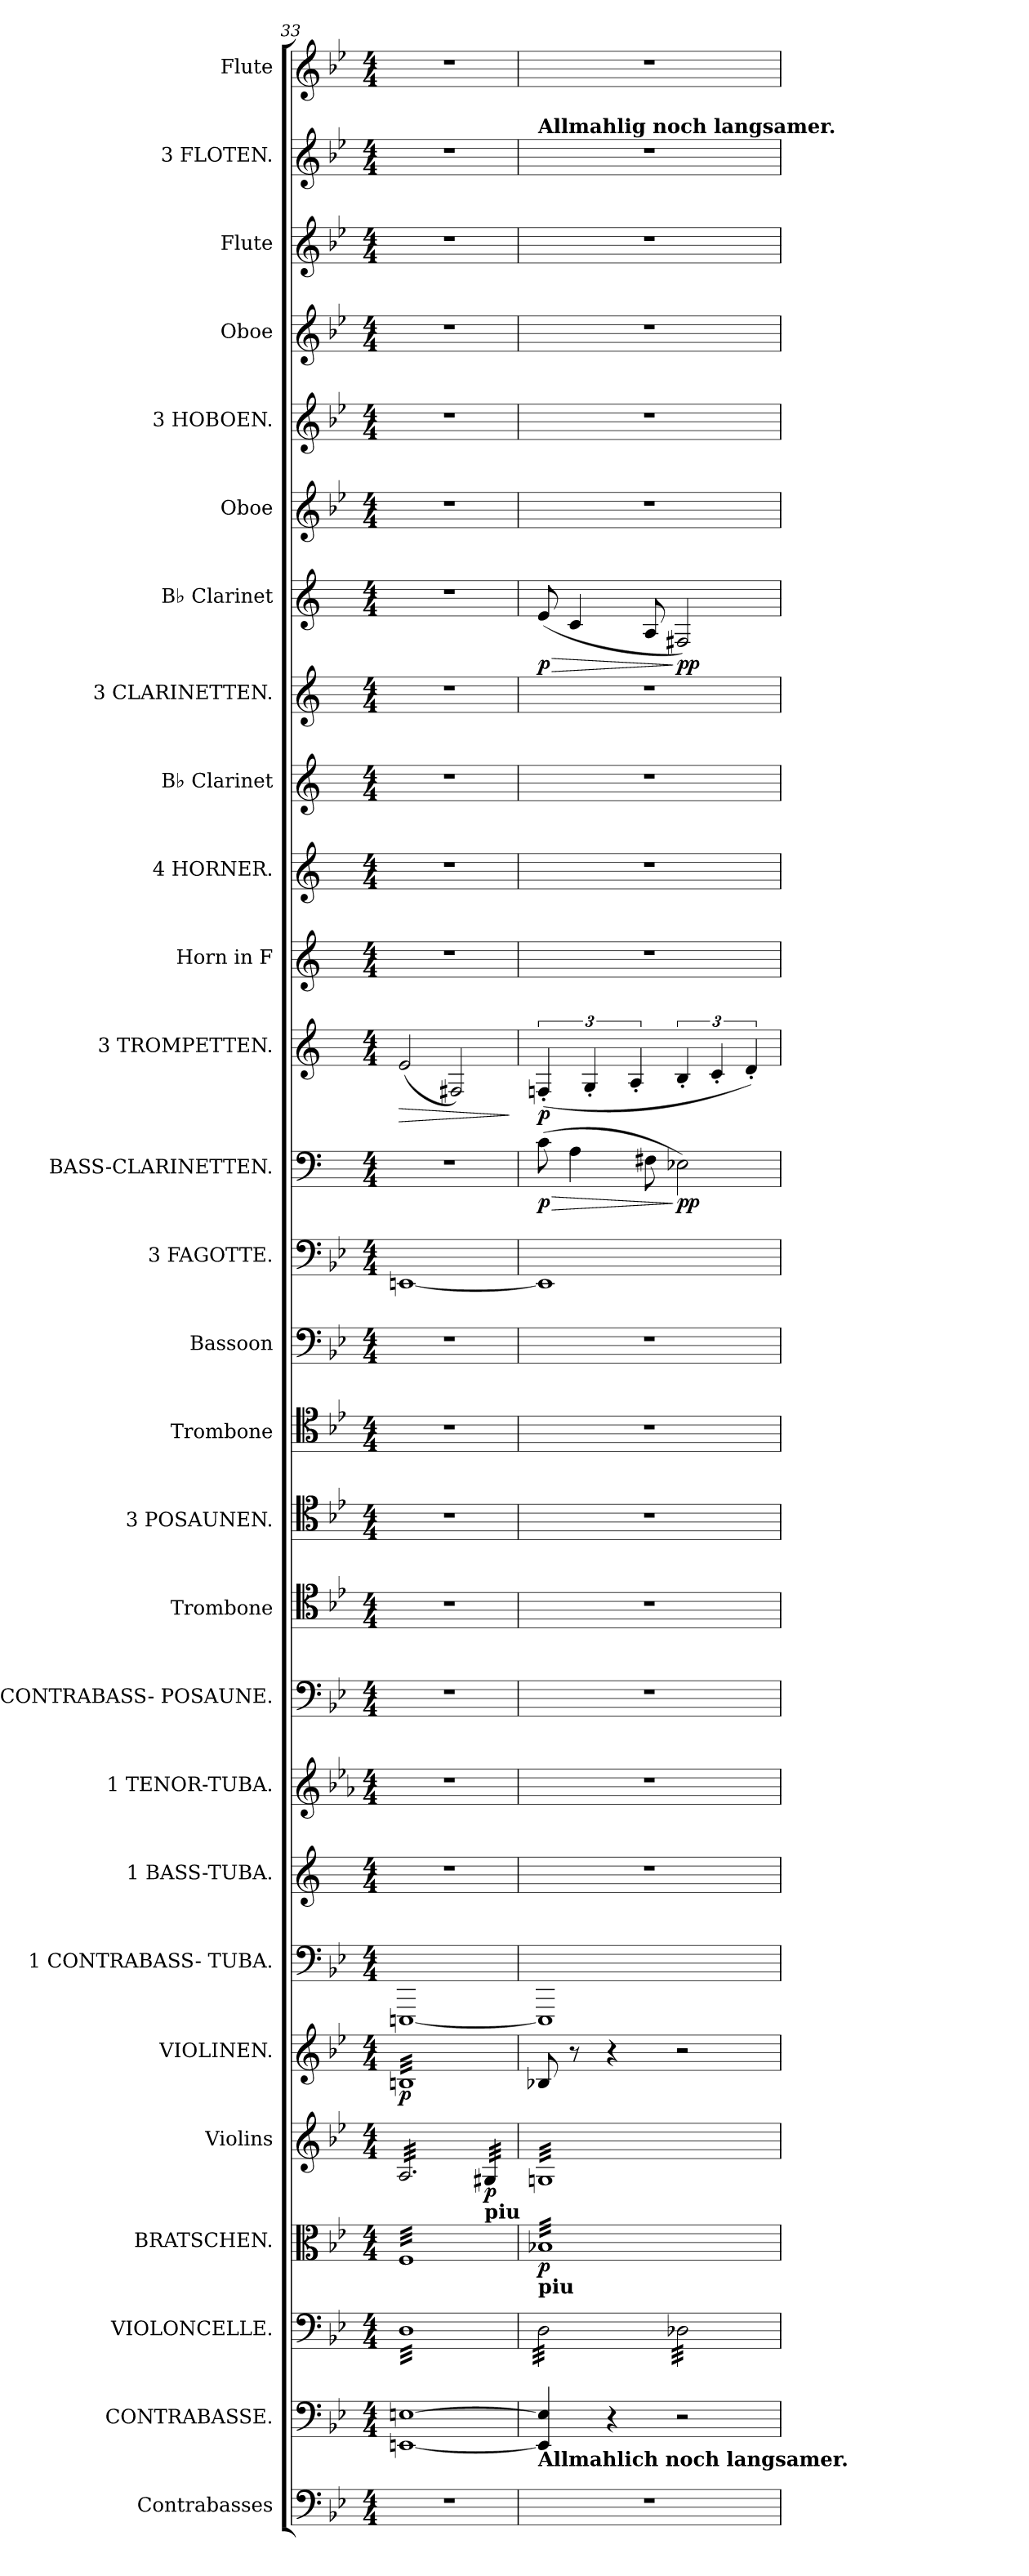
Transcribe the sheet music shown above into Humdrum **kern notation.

**kern	**kern	**kern	**kern	**dynam	**kern	**dynam	**kern	**dynam	**kern	**kern	**kern	**kern	**kern	**kern	**kern	**kern	**kern	**kern	**dynam	**kern	**dynam	**kern	**kern	**kern	**kern	**kern	**dynam	**kern	**kern	**kern	**kern	**kern	**kern
*part28	*part27	*part26	*part25	*part25	*part24	*part24	*part23	*part23	*part22	*part21	*part20	*part19	*part18	*part17	*part16	*part15	*part14	*part13	*part13	*part12	*part12	*part11	*part10	*part9	*part8	*part7	*part7	*part6	*part5	*part4	*part3	*part2	*part1
*staff28	*staff27	*staff26	*staff25	*staff25	*staff24	*staff24	*staff23	*staff23	*staff22	*staff21	*staff20	*staff19	*staff18	*staff17	*staff16	*staff15	*staff14	*staff13	*staff13	*staff12	*staff12	*staff11	*staff10	*staff9	*staff8	*staff7	*staff7	*staff6	*staff5	*staff4	*staff3	*staff2	*staff1
*I"Contrabasses	*I"CONTRABASSE.	*I"VIOLONCELLE.	*I"BRATSCHEN.	*	*I"Violins	*	*I"VIOLINEN.	*	*I"1 CONTRABASS- TUBA.	*I"1 BASS-TUBA.	*I"1 TENOR-TUBA.	*I"1 CONTRABASS- POSAUNE.	*I"Trombone	*I"3 POSAUNEN.	*I"Trombone	*I"Bassoon	*I"3 FAGOTTE.	*I"BASS-CLARINETTEN.	*	*I"3 TROMPETTEN.	*	*I"Horn in F	*I"4 HORNER.	*I"B♭ Clarinet	*I"3 CLARINETTEN.	*I"B♭ Clarinet	*	*I"Oboe	*I"3 HOBOEN.	*I"Oboe	*I"Flute	*I"3 FLOTEN.	*I"Flute
*I'Cbs.	*I'CB.	*I'Vc.	*I'Br.	*	*	*	*I'Viol.	*	*I'CB.Tub.	*I'Tba	*I'4 Tub.	*I'CB.Pos.	*	*I'Pos.2.	*	*I'Bsn	*I'3 Fag.	*I'Bs.Cl.	*	*I'Tromp.	*	*I'Hn	*I'4 Hr.	*I'Cl.3.	*I'Cl.2.	*I'Cl.1.	*	*	*I'Hob.2.	*	*I'Fl.3.	*I'Fl.2.	*I'Fl.1.
*clefF4	*clefF4	*clefF4	*clefC3	*	*clefG2	*	*clefG2	*	*clefF4	*clefG2	*clefG2	*clefF4	*clefC4	*clefC4	*clefC4	*clefF4	*clefF4	*clefF4	*	*clefG2	*	*clefG2	*clefG2	*clefG2	*clefG2	*clefG2	*	*clefG2	*clefG2	*clefG2	*clefG2	*clefG2	*clefG2
*ITrd7c12	*ITrd7c12	*	*	*	*	*	*	*	*	*	*ITrd12c21	*	*	*	*	*	*	*ITrd1c2	*	*ITrd-3c-5	*	*ITrd4c7	*ITrd4c7	*ITrd1c2	*ITrd1c2	*ITrd1c2	*	*	*	*	*	*	*
*k[b-e-]	*k[b-e-]	*k[b-e-]	*k[b-e-]	*	*k[b-e-]	*	*k[b-e-]	*	*k[b-e-]	*k[]	*k[b-e-a-]	*k[b-e-]	*k[b-e-]	*k[b-e-]	*k[b-e-]	*k[b-e-]	*k[b-e-]	*k[b-e-]	*	*k[b-]	*	*k[b-]	*k[b-]	*k[b-e-]	*k[b-e-]	*k[b-e-]	*	*k[b-e-]	*k[b-e-]	*k[b-e-]	*k[b-e-]	*k[b-e-]	*k[b-e-]
*M4/4	*M4/4	*M4/4	*M4/4	*	*M4/4	*	*M4/4	*	*M4/4	*M4/4	*M4/4	*M4/4	*M4/4	*M4/4	*M4/4	*M4/4	*M4/4	*M4/4	*	*M4/4	*	*M4/4	*M4/4	*M4/4	*M4/4	*M4/4	*	*M4/4	*M4/4	*M4/4	*M4/4	*M4/4	*M4/4
=33	=33	=33	=33	=33	=33	=33	=33	=33	=33	=33	=33	=33	=33	=33	=33	=33	=33	=33	=33	=33	=33	=33	=33	=33	=33	=33	=33	=33	=33	=33	=33	=33	=33
!	!	!	!	!	!	!	!LO:TX:b:B:t=piu	!	!	!	!	!	!	!	!	!	!	!	!	!	!	!	!	!	!	!	!	!	!	!	!	!	!
!	!	!	!	!	!	!	!	!LO:DY:b	!	!	!	!	!	!	!	!	!	!	!	!	!LO:HP:b	!	!	!	!	!	!	!	!	!	!	!	!
!	!	!	!	!	!	!	!	!	!	!	!	!	!	!	!	!	!	!	!	!	!LO:DY:n=1:b	!	!	!	!	!	!	!	!	!	!	!	!
!	!	!	!	!	!	!	!	!	!	!	!	!	!	!	!	!	!	!	!	!	!LO:DY:n=2:b	!	!	!	!	!	!	!	!	!	!	!	!
*	*	*tremolo	*	*	*	*	*	*	*	*	*	*	*	*	*	*	*	*	*	*	*	*	*	*	*	*	*	*	*	*	*	*	*
*	*	*	*tremolo	*	*	*	*	*	*	*	*	*	*	*	*	*	*	*	*	*	*	*	*	*	*	*	*	*	*	*	*	*	*
*	*	*	*	*	*tremolo	*	*	*	*	*	*	*	*	*	*	*	*	*	*	*	*	*	*	*	*	*	*	*	*	*	*	*	*
*	*	*	*	*	*	*	*tremolo	*	*	*	*	*	*	*	*	*	*	*	*	*	*	*	*	*	*	*	*	*	*	*	*	*	*
1r	[1EEEn [1EEn	32DLLL	32FLLL	.	32A/LLL	.	32BnLLL	p	[1EEEn	1r	1r	1r	1r	1r	1r	1r	[1EEn	1r	.	(<2a/	> mf mp	1r	1r	1r	1r	1r	.	1r	1r	1r	1r	1r	1r
.	.	32D	32F	.	32A/	.	32Bn	.	.	.	.	.	.	.	.	.	.	.	.	.	.	.	.	.	.	.	.	.	.	.	.	.	.
.	.	32D	32F	.	32A/	.	32Bn	.	.	.	.	.	.	.	.	.	.	.	.	.	.	.	.	.	.	.	.	.	.	.	.	.	.
.	.	32D	32F	.	32A/	.	32Bn	.	.	.	.	.	.	.	.	.	.	.	.	.	.	.	.	.	.	.	.	.	.	.	.	.	.
.	.	32D	32F	.	32A/	.	32Bn	.	.	.	.	.	.	.	.	.	.	.	.	.	.	.	.	.	.	.	.	.	.	.	.	.	.
.	.	32D	32F	.	32A/	.	32Bn	.	.	.	.	.	.	.	.	.	.	.	.	.	.	.	.	.	.	.	.	.	.	.	.	.	.
.	.	32D	32F	.	32A/	.	32Bn	.	.	.	.	.	.	.	.	.	.	.	.	.	.	.	.	.	.	.	.	.	.	.	.	.	.
.	.	32D	32F	.	32A/	.	32Bn	.	.	.	.	.	.	.	.	.	.	.	.	.	.	.	.	.	.	.	.	.	.	.	.	.	.
.	.	32D	32F	.	32A/	.	32Bn	.	.	.	.	.	.	.	.	.	.	.	.	.	.	.	.	.	.	.	.	.	.	.	.	.	.
.	.	32D	32F	.	32A/	.	32Bn	.	.	.	.	.	.	.	.	.	.	.	.	.	.	.	.	.	.	.	.	.	.	.	.	.	.
.	.	32D	32F	.	32A/	.	32Bn	.	.	.	.	.	.	.	.	.	.	.	.	.	.	.	.	.	.	.	.	.	.	.	.	.	.
.	.	32D	32F	.	32A/	.	32Bn	.	.	.	.	.	.	.	.	.	.	.	.	.	.	.	.	.	.	.	.	.	.	.	.	.	.
.	.	32D	32F	.	32A/	.	32Bn	.	.	.	.	.	.	.	.	.	.	.	.	.	.	.	.	.	.	.	.	.	.	.	.	.	.
.	.	32D	32F	.	32A/	.	32Bn	.	.	.	.	.	.	.	.	.	.	.	.	.	.	.	.	.	.	.	.	.	.	.	.	.	.
.	.	32D	32F	.	32A/	.	32Bn	.	.	.	.	.	.	.	.	.	.	.	.	.	.	.	.	.	.	.	.	.	.	.	.	.	.
.	.	32D	32F	.	32A/	.	32Bn	.	.	.	.	.	.	.	.	.	.	.	.	.	.	.	.	.	.	.	.	.	.	.	.	.	.
.	.	32D	32F	.	32A/	.	32Bn	.	.	.	.	.	.	.	.	.	.	.	.	2Bn/)	.	.	.	.	.	.	.	.	.	.	.	.	.
.	.	32D	32F	.	32A/	.	32Bn	.	.	.	.	.	.	.	.	.	.	.	.	.	.	.	.	.	.	.	.	.	.	.	.	.	.
.	.	32D	32F	.	32A/	.	32Bn	.	.	.	.	.	.	.	.	.	.	.	.	.	.	.	.	.	.	.	.	.	.	.	.	.	.
.	.	32D	32F	.	32A/	.	32Bn	.	.	.	.	.	.	.	.	.	.	.	.	.	.	.	.	.	.	.	.	.	.	.	.	.	.
.	.	32D	32F	.	32A/	.	32Bn	.	.	.	.	.	.	.	.	.	.	.	.	.	.	.	.	.	.	.	.	.	.	.	.	.	.
.	.	32D	32F	.	32A/	.	32Bn	.	.	.	.	.	.	.	.	.	.	.	.	.	.	.	.	.	.	.	.	.	.	.	.	.	.
.	.	32D	32F	.	32A/	.	32Bn	.	.	.	.	.	.	.	.	.	.	.	.	.	.	.	.	.	.	.	.	.	.	.	.	.	.
.	.	32D	32F	.	32A/JJJ	.	32Bn	.	.	.	.	.	.	.	.	.	.	.	.	.	.	.	.	.	.	.	.	.	.	.	.	.	.
!	!	!	!	!	!LO:TX:b:B:t=piu	!	!	!	!	!	!	!	!	!	!	!	!	!	!	!	!	!	!	!	!	!	!	!	!	!	!	!	!
!	!	!	!	!	!	!LO:DY:b	!	!	!	!	!	!	!	!	!	!	!	!	!	!	!	!	!	!	!	!	!	!	!	!	!	!	!
.	.	32D	32F	.	32G#X/LLL	p	32Bn	.	.	.	.	.	.	.	.	.	.	.	.	.	.	.	.	.	.	.	.	.	.	.	.	.	.
.	.	32D	32F	.	32G#X/	.	32Bn	.	.	.	.	.	.	.	.	.	.	.	.	.	.	.	.	.	.	.	.	.	.	.	.	.	.
.	.	32D	32F	.	32G#X/	.	32Bn	.	.	.	.	.	.	.	.	.	.	.	.	.	.	.	.	.	.	.	.	.	.	.	.	.	.
.	.	32D	32F	.	32G#X/	.	32Bn	.	.	.	.	.	.	.	.	.	.	.	.	.	.	.	.	.	.	.	.	.	.	.	.	.	.
.	.	32D	32F	.	32G#X/	.	32Bn	.	.	.	.	.	.	.	.	.	.	.	.	.	.	.	.	.	.	.	.	.	.	.	.	.	.
.	.	32D	32F	.	32G#X/	.	32Bn	.	.	.	.	.	.	.	.	.	.	.	.	.	.	.	.	.	.	.	.	.	.	.	.	.	.
.	.	32D	32F	.	32G#X/	.	32Bn	.	.	.	.	.	.	.	.	.	.	.	.	.	.	.	.	.	.	.	.	.	.	.	.	.	.
.	.	32DJJJ	32FJJJ	.	32G#X/JJJ	.	32BnJJJ	.	.	.	.	.	.	.	.	.	.	.	.	.	.	.	.	.	.	.	.	.	.	.	.	.	.
*	*	*	*	*	*	*	*Xtremolo	*	*	*	*	*	*	*	*	*	*	*	*	*	*	*	*	*	*	*	*	*	*	*	*	*	*
.	.	.	.	.	.	.	.	.	.	.	.	.	.	.	.	.	.	.	.	.	]	.	.	.	.	.	.	.	.	.	.	.	.
=34	=34	=34	=34	=34	=34	=34	=34	=34	=34	=34	=34	=34	=34	=34	=34	=34	=34	=34	=34	=34	=34	=34	=34	=34	=34	=34	=34	=34	=34	=34	=34	=34	=34
!	!	!	!	!	!	!	!	!	!	!	!	!	!	!	!	!	!	!	!	!	!	!	!	!	!	!	!	!	!	!	!	!LO:TX:a:B:t=Allmahlig noch langsamer.	!
!	!	!	!LO:TX:b:B:t=piu	!	!	!	!	!	!	!	!	!	!	!	!	!	!	!	!	!	!	!	!	!	!	!	!	!	!	!	!	!	!
!	!LO:TX:b:B:t=Allmahlich noch langsamer.	!	!	!	!	!	!	!	!	!	!	!	!	!	!	!	!	!	!	!	!	!	!	!	!	!	!	!	!	!	!	!	!
!	!	!	!	!LO:DY:b	!	!	!	!	!	!	!	!	!	!	!	!	!	!	!LO:HP:b	!	!	!	!	!	!	!	!LO:HP:b	!	!	!	!	!	!
!	!	!	!	!	!	!	!	!	!	!	!	!	!	!	!	!	!	!	!LO:DY:n=1:b	!	!LO:DY:b	!	!	!	!	!	!LO:DY:n=1:b	!	!	!	!	!	!
*	*	*	*	*	*	*	*	*	*	*	*	*	*	*	*	*	*	*	*	*	*	*	*	*	*	*	*	*	*	*	*	*	*^
1r	4EEEn/] 4EEn/]	32D\LLL	32B-XLLL	p	32GnLLL	.	8B-X/	.	1EEEn]	1r	1r	1r	1r	1r	1r	1r	1EE]	(>8B-\	> p	(<6B-X'/	p	1r	1r	1r	1r	(>8d/	> p	1r	1r	1r	1r	1r	1r	3%2ryy
.	.	32D\	32B-X	.	32Gn	.	.	.	.	.	.	.	.	.	.	.	.	.	.	.	.	.	.	.	.	.	.	.	.	.	.	.	.	.
.	.	32D\	32B-X	.	32Gn	.	.	.	.	.	.	.	.	.	.	.	.	.	.	.	.	.	.	.	.	.	.	.	.	.	.	.	.	.
.	.	32D\	32B-X	.	32Gn	.	.	.	.	.	.	.	.	.	.	.	.	.	.	.	.	.	.	.	.	.	.	.	.	.	.	.	.	.
.	.	32D\	32B-X	.	32Gn	.	8r	.	.	.	.	.	.	.	.	.	.	4G\	.	.	.	.	.	.	.	4B-/	.	.	.	.	.	.	.	.
.	.	32D\	32B-X	.	32Gn	.	.	.	.	.	.	.	.	.	.	.	.	.	.	.	.	.	.	.	.	.	.	.	.	.	.	.	.	.
.	.	.	.	.	.	.	.	.	.	.	.	.	.	.	.	.	.	.	.	6c'/	.	.	.	.	.	.	.	.	.	.	.	.	.	.
.	.	32D\	32B-X	.	32Gn	.	.	.	.	.	.	.	.	.	.	.	.	.	.	.	.	.	.	.	.	.	.	.	.	.	.	.	.	.
.	.	32D\	32B-X	.	32Gn	.	.	.	.	.	.	.	.	.	.	.	.	.	.	.	.	.	.	.	.	.	.	.	.	.	.	.	.	.
.	4r	32D\	32B-X	.	32Gn	.	4r	.	.	.	.	.	.	.	.	.	.	.	.	.	.	.	.	.	.	.	.	.	.	.	.	.	.	.
.	.	32D\	32B-X	.	32Gn	.	.	.	.	.	.	.	.	.	.	.	.	.	.	.	.	.	.	.	.	.	.	.	.	.	.	.	.	.
.	.	32D\	32B-X	.	32Gn	.	.	.	.	.	.	.	.	.	.	.	.	.	.	.	.	.	.	.	.	.	.	.	.	.	.	.	.	.
.	.	.	.	.	.	.	.	.	.	.	.	.	.	.	.	.	.	.	.	6d'/	.	.	.	.	.	.	.	.	.	.	.	.	.	.
.	.	32D\	32B-X	.	32Gn	.	.	.	.	.	.	.	.	.	.	.	.	.	.	.	.	.	.	.	.	.	.	.	.	.	.	.	.	.
.	.	32D\	32B-X	.	32Gn	.	.	.	.	.	.	.	.	.	.	.	.	8En\	.	.	.	.	.	.	.	8G/	.	.	.	.	.	.	.	.
.	.	32D\	32B-X	.	32Gn	.	.	.	.	.	.	.	.	.	.	.	.	.	.	.	.	.	.	.	.	.	.	.	.	.	.	.	.	.
.	.	32D\	32B-X	.	32Gn	.	.	.	.	.	.	.	.	.	.	.	.	.	.	.	.	.	.	.	.	.	.	.	.	.	.	.	.	.
.	.	32D\JJJ	32B-X	.	32Gn	.	.	.	.	.	.	.	.	.	.	.	.	.	.	.	.	.	.	.	.	.	.	.	.	.	.	.	.	.
!	!	!	!	!	!	!	!	!	!	!	!	!	!	!	!	!	!	!	!LO:DY:n=2:b	!	!	!	!	!	!	!	!LO:DY:n=2:b	!	!	!	!	!	!	!
.	2r	32D-X\LLL	32B-X	.	32Gn	.	2r	.	.	.	.	.	.	.	.	.	.	2D-X\)	] pp	6e'/	.	.	.	.	.	2En/)	] pp	.	.	.	.	.	.	.
.	.	32D-X\	32B-X	.	32Gn	.	.	.	.	.	.	.	.	.	.	.	.	.	.	.	.	.	.	.	.	.	.	.	.	.	.	.	.	.
.	.	32D-X\	32B-X	.	32Gn	.	.	.	.	.	.	.	.	.	.	.	.	.	.	.	.	.	.	.	.	.	.	.	.	.	.	.	.	.
.	.	32D-X\	32B-X	.	32Gn	.	.	.	.	.	.	.	.	.	.	.	.	.	.	.	.	.	.	.	.	.	.	.	.	.	.	.	.	.
.	.	32D-X\	32B-X	.	32Gn	.	.	.	.	.	.	.	.	.	.	.	.	.	.	.	.	.	.	.	.	.	.	.	.	.	.	.	.	.
.	.	32D-X\	32B-X	.	32Gn	.	.	.	.	.	.	.	.	.	.	.	.	.	.	.	.	.	.	.	.	.	.	.	.	.	.	.	.	.
.	.	.	.	.	.	.	.	.	.	.	.	.	.	.	.	.	.	.	.	6f'/	.	.	.	.	.	.	.	.	.	.	.	.	.	6ryy
.	.	32D-X\	32B-X	.	32Gn	.	.	.	.	.	.	.	.	.	.	.	.	.	.	.	.	.	.	.	.	.	.	.	.	.	.	.	.	.
.	.	32D-X\	32B-X	.	32Gn	.	.	.	.	.	.	.	.	.	.	.	.	.	.	.	.	.	.	.	.	.	.	.	.	.	.	.	.	.
.	.	32D-X\	32B-X	.	32Gn	.	.	.	.	.	.	.	.	.	.	.	.	.	.	.	.	.	.	.	.	.	.	.	.	.	.	.	.	.
.	.	32D-X\	32B-X	.	32Gn	.	.	.	.	.	.	.	.	.	.	.	.	.	.	.	.	.	.	.	.	.	.	.	.	.	.	.	.	.
.	.	32D-X\	32B-X	.	32Gn	.	.	.	.	.	.	.	.	.	.	.	.	.	.	.	.	.	.	.	.	.	.	.	.	.	.	.	.	.
*	*	*	*	*	*	*	*	*	*	*	*	*	*	*	*	*	*	*	*	*	*	*	*	*	*	*	*	*	*	*	*	*	*MM40	*
.	.	.	.	.	.	.	.	.	.	.	.	.	.	.	.	.	.	.	.	6g'/)	.	.	.	.	.	.	.	.	.	.	.	.	.	6ryy
.	.	32D-X\	32B-X	.	32Gn	.	.	.	.	.	.	.	.	.	.	.	.	.	.	.	.	.	.	.	.	.	.	.	.	.	.	.	.	.
.	.	32D-X\	32B-X	.	32Gn	.	.	.	.	.	.	.	.	.	.	.	.	.	.	.	.	.	.	.	.	.	.	.	.	.	.	.	.	.
.	.	32D-X\	32B-X	.	32Gn	.	.	.	.	.	.	.	.	.	.	.	.	.	.	.	.	.	.	.	.	.	.	.	.	.	.	.	.	.
.	.	32D-X\	32B-X	.	32Gn	.	.	.	.	.	.	.	.	.	.	.	.	.	.	.	.	.	.	.	.	.	.	.	.	.	.	.	.	.
.	.	32D-X\JJJ	32B-XJJJ	.	32GnJJJ	.	.	.	.	.	.	.	.	.	.	.	.	.	.	.	.	.	.	.	.	.	.	.	.	.	.	.	.	.
*	*	*	*	*	*Xtremolo	*	*	*	*	*	*	*	*	*	*	*	*	*	*	*	*	*	*	*	*	*	*	*	*	*	*	*	*	*
*	*	*	*Xtremolo	*	*	*	*	*	*	*	*	*	*	*	*	*	*	*	*	*	*	*	*	*	*	*	*	*	*	*	*	*	*	*
*	*	*Xtremolo	*	*	*	*	*	*	*	*	*	*	*	*	*	*	*	*	*	*	*	*	*	*	*	*	*	*	*	*	*	*	*	*
*	*	*	*	*	*	*	*	*	*	*	*	*	*	*	*	*	*	*	*	*	*	*	*	*	*	*	*	*	*	*	*	*	*v	*v
=	=	=	=	=	=	=	=	=	=	=	=	=	=	=	=	=	=	=	=	=	=	=	=	=	=	=	=	=	=	=	=	=	=
*-	*-	*-	*-	*-	*-	*-	*-	*-	*-	*-	*-	*-	*-	*-	*-	*-	*-	*-	*-	*-	*-	*-	*-	*-	*-	*-	*-	*-	*-	*-	*-	*-	*-
